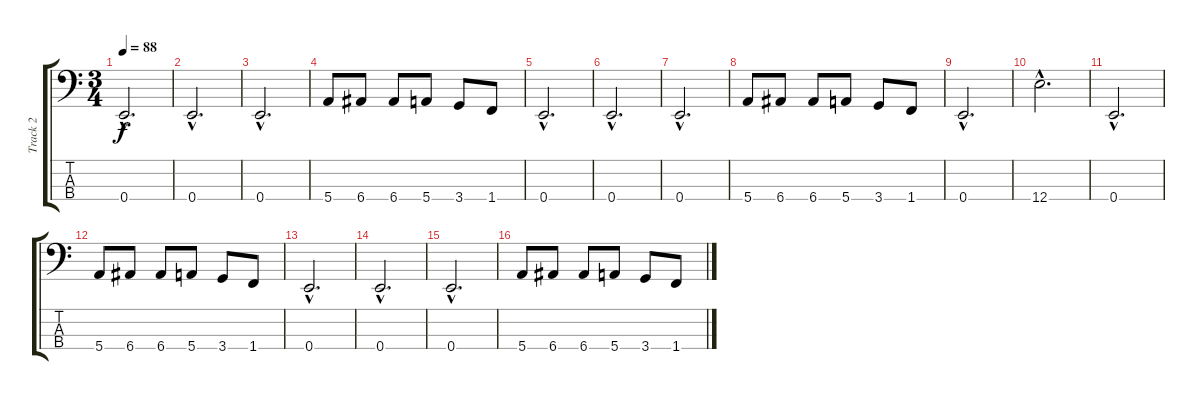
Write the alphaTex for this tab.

\track ("Track 2" "Track 2") {instrument overdrivenguitar}
\staff {score tabs}
\tuning (G2 D2 A1 E1) {hide}
\ts (3 4)
\tempo 88
\clef f4
\ks c
0.4{hac}.2{d dy f instrument overdrivenguitar} |
0.4{hac}.2{d} |
0.4{hac}.2{d} |
5.4.8 6.4.8 6.4.8 5.4.8 3.4.8 1.4.8 |
0.4{hac}.2{d} |
0.4{hac}.2{d} |
0.4{hac}.2{d} |
5.4.8 6.4.8 6.4.8 5.4.8 3.4.8 1.4.8 |
0.4{hac}.2{d} |
12.4{hac}.2{d} |
0.4{hac}.2{d} |
5.4.8 6.4.8 6.4.8 5.4.8 3.4.8 1.4.8 |
0.4{hac}.2{d} |
0.4{hac}.2{d} |
0.4{hac}.2{d} |
5.4.8 6.4.8 6.4.8 5.4.8 3.4.8 1.4.8
